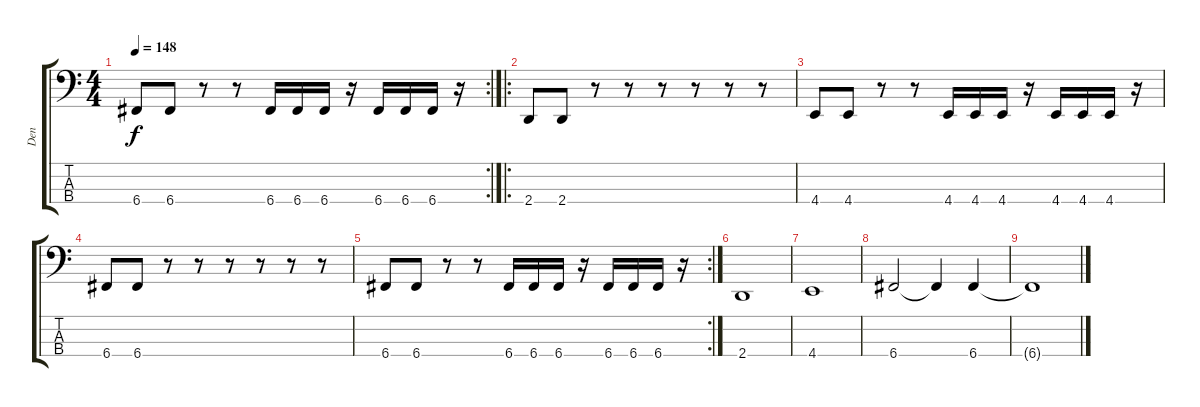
\track ("Den" "Den") {instrument electricbasspick}
\staff {score tabs}
\tuning (F2 C2 G1 C1) {hide}
\rc 2
\ts (4 4)
\tempo 148
\clef f4
\ks c
6.4.8{dy f} 6.4.8 r.8 r.8 6.4.16 6.4.16 6.4.16 r.16 6.4.16 6.4.16 6.4.16 r.16 |
\ro
2.4.8 2.4.8 r.8 r.8 r.8 r.8 r.8 r.8 |
4.4.8 4.4.8 r.8 r.8 4.4.16 4.4.16 4.4.16 r.16 4.4.16 4.4.16 4.4.16 r.16 |
6.4.8 6.4.8 r.8 r.8 r.8 r.8 r.8 r.8 |
\rc 2
6.4.8 6.4.8 r.8 r.8 6.4.16 6.4.16 6.4.16 r.16 6.4.16 6.4.16 6.4.16 r.16 |
2.4.1 |
4.4.1 |
6.4.2 6.4{t}.4 6.4.4 |
6.4{t}.1
